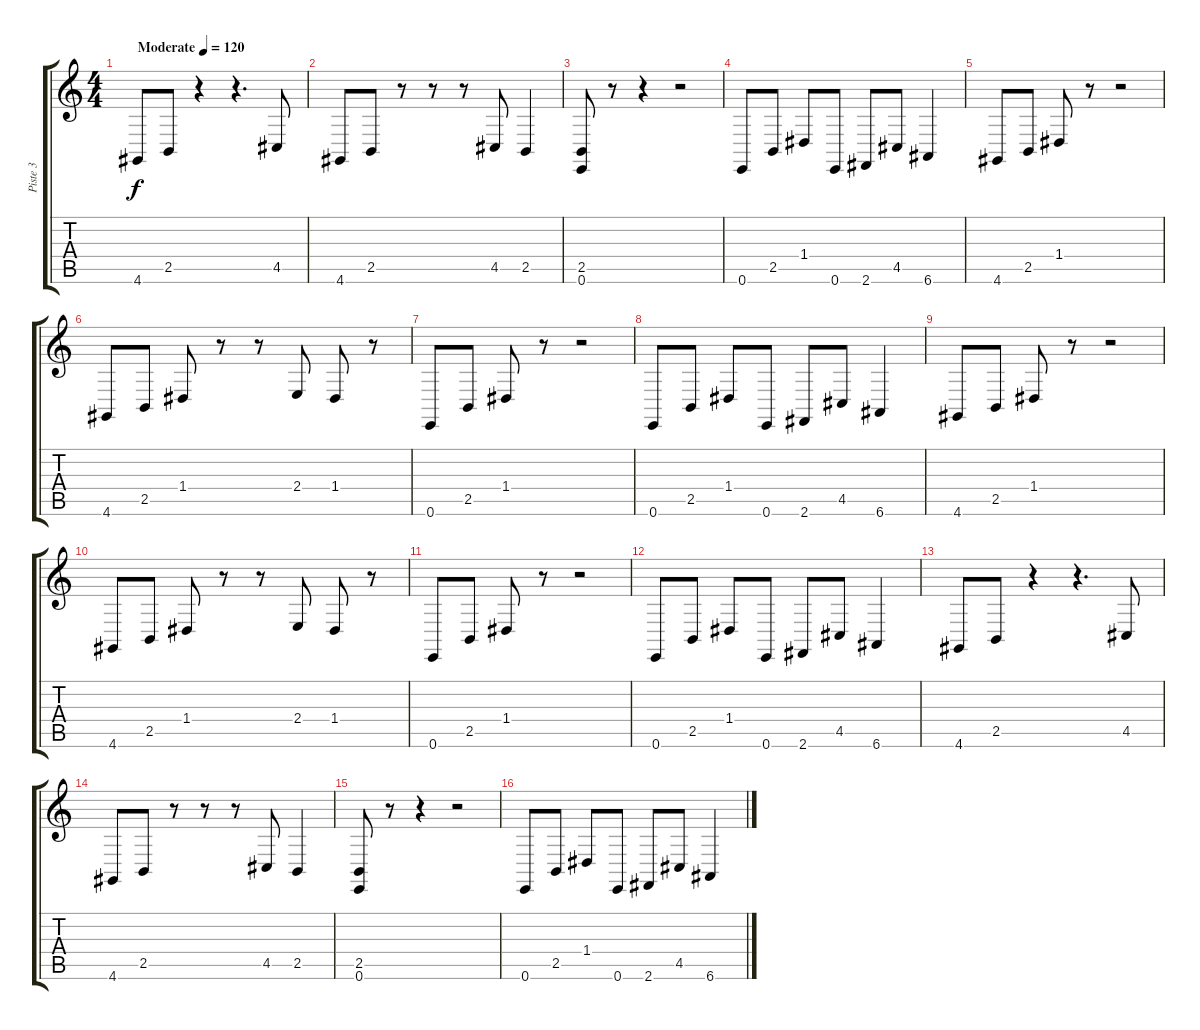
\track ("Piste 3" "Piste 3") {instrument fx8scifi}
\staff {score tabs}
\tuning (E4 B3 G3 D3 A2 E2) {hide}
\ts (4 4)
\tempo (120 "Moderate")
\clef g2
\ks c
4.6.8{dy f instrument fx8scifi} 2.5.8 r.4 r.4{d} 4.5.8 |
4.6.8 2.5.8 r.8 r.8 r.8 4.5.8 2.5.4 |
(2.5 0.6).8 r.8 r.4 r.2 |
0.6.8 2.5.8 1.4.8 0.6.8 2.6.8 4.5.8 6.6.4 |
4.6.8 2.5.8 1.4.8 r.8 r.2 |
4.6.8 2.5.8 1.4.8 r.8 r.8 2.4.8 1.4.8 r.8 |
0.6.8 2.5.8 1.4.8 r.8 r.2 |
0.6.8 2.5.8 1.4.8 0.6.8 2.6.8 4.5.8 6.6.4 |
4.6.8 2.5.8 1.4.8 r.8 r.2 |
4.6.8 2.5.8 1.4.8 r.8 r.8 2.4.8 1.4.8 r.8 |
0.6.8 2.5.8 1.4.8 r.8 r.2 |
0.6.8 2.5.8 1.4.8 0.6.8 2.6.8 4.5.8 6.6.4 |
4.6.8 2.5.8 r.4 r.4{d} 4.5.8 |
4.6.8 2.5.8 r.8 r.8 r.8 4.5.8 2.5.4 |
(2.5 0.6).8 r.8 r.4 r.2 |
0.6.8 2.5.8 1.4.8 0.6.8 2.6.8 4.5.8 6.6.4
